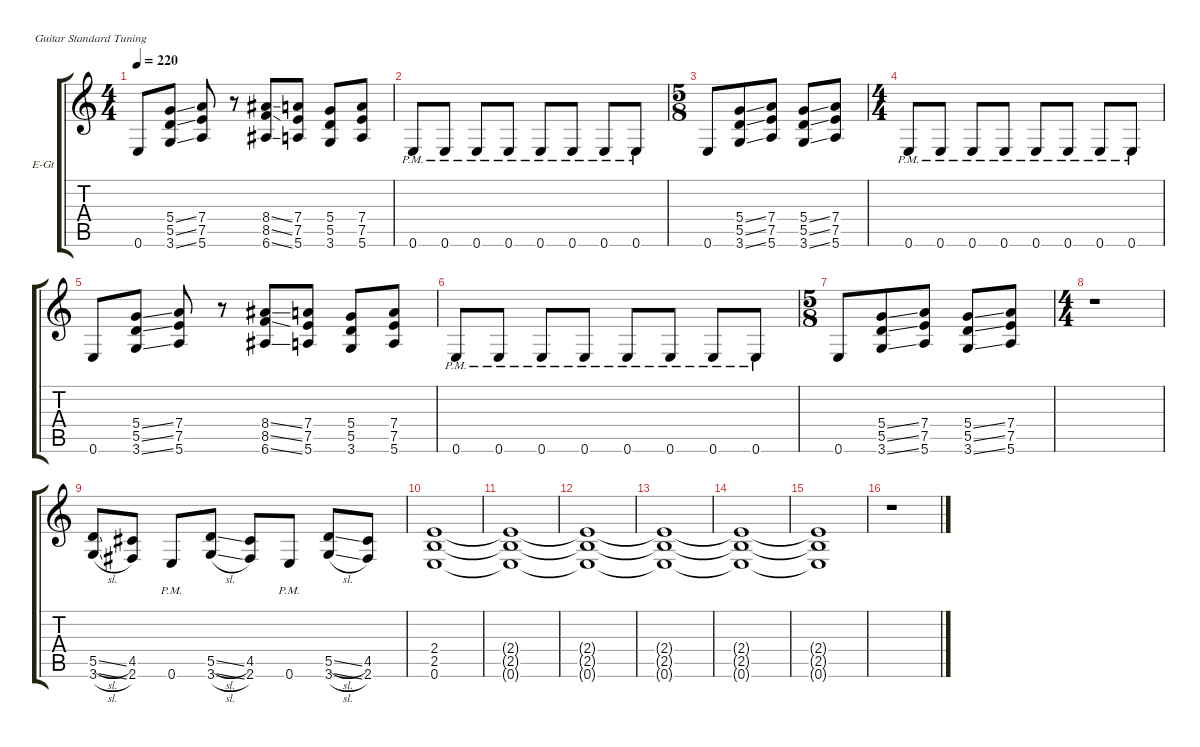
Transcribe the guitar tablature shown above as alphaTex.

\hideDynamics
\bracketExtendMode groupsimilarinstruments
\firstSystemTrackNameOrientation horizontal
\otherSystemsTrackNameOrientation horizontal
\track ("Kirk Hammet" "E-Gt") {multiBarRest instrument distortionguitar}
\staff {score tabs}
\tuning (E4 B3 G3 D3 A2 E2)
\ts (4 4)
\tempo 220
\clef g2
\ks c
0.6.8{dy fff} (5.4{ss} 5.5{ss} 3.6{ss}).8{dy f} (7.4 7.5 5.6).8 r.8 (8.4{ss} 8.5{ss} 6.6{ss}).8 (7.4 7.5 5.6).8 (5.4 5.5 3.6).8 (7.4 7.5 5.6).8 |
0.6{pm}.8{dy fff} 0.6{pm}.8 0.6{pm}.8 0.6{pm}.8 0.6{pm}.8 0.6{pm}.8 0.6{pm}.8 0.6{pm}.8 |
\ts (5 8)
0.6.8 (5.4{ss} 5.5{ss} 3.6{ss}).8{dy f} (7.4 7.5 5.6).8 (5.4{ss} 5.5{ss} 3.6{ss}).8 (7.4 7.5 5.6).8 |
\ts (4 4)
0.6{pm}.8{dy fff} 0.6{pm}.8 0.6{pm}.8 0.6{pm}.8 0.6{pm}.8 0.6{pm}.8 0.6{pm}.8 0.6{pm}.8 |
0.6.8 (5.4{ss} 5.5{ss} 3.6{ss}).8{dy f} (7.4 7.5 5.6).8 r.8 (8.4{ss} 8.5{ss} 6.6{ss}).8 (7.4 7.5 5.6).8 (5.4 5.5 3.6).8 (7.4 7.5 5.6).8 |
0.6{pm}.8{dy fff} 0.6{pm}.8 0.6{pm}.8 0.6{pm}.8 0.6{pm}.8 0.6{pm}.8 0.6{pm}.8 0.6{pm}.8 |
\ts (5 8)
0.6.8 (5.4{ss} 5.5{ss} 3.6{ss}).8{dy f} (7.4 7.5 5.6).8 (5.4{ss} 5.5{ss} 3.6{ss}).8 (7.4 7.5 5.6).8 |
\ts (4 4)
r.1 |
(5.5{sl} 3.6{sl}).8{dy fff} (4.5 2.6).8 0.6{pm}.8{dy mp} (5.5{sl} 3.6{sl}).8{dy fff} (4.5 2.6).8 0.6{pm}.8{dy mp} (5.5{sl} 3.6{sl}).8{dy fff} (4.5 2.6).8 |
(2.4 2.5 0.6).1 |
(2.4{t} 2.5{t} 0.6{t}).1{dy f} |
(2.4{t} 2.5{t} 0.6{t}).1 |
(2.4{t} 2.5{t} 0.6{t}).1 |
(2.4{t} 2.5{t} 0.6{t}).1 |
(2.4{t} 2.5{t} 0.6{t}).1 |
r.1
